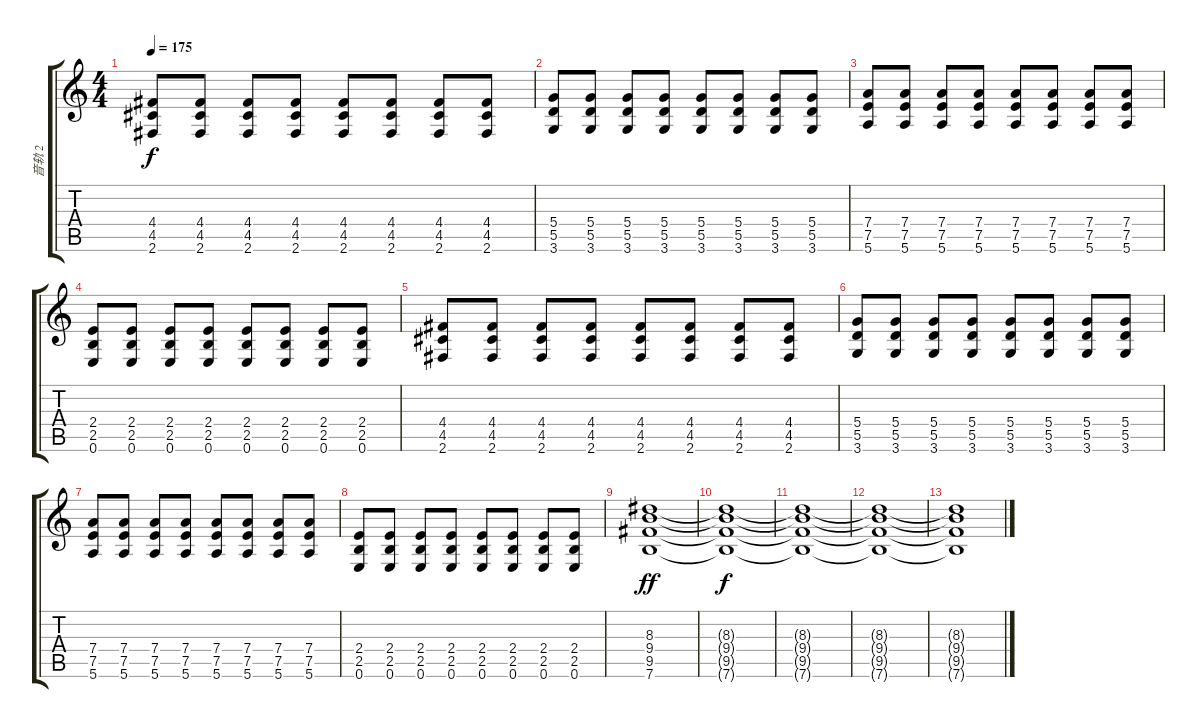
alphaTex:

\track ("音轨 2" "音轨 2") {instrument overdrivenguitar}
\staff {score tabs}
\tuning (E4 B3 G3 D3 A2 E2) {hide}
\ts (4 4)
\tempo 175
\clef g2
\ks c
(4.4 4.5 2.6).8{dy f} (4.4 4.5 2.6).8 (4.4 4.5 2.6).8 (4.4 4.5 2.6).8 (4.4 4.5 2.6).8 (4.4 4.5 2.6).8 (4.4 4.5 2.6).8 (4.4 4.5 2.6).8 |
(5.4 5.5 3.6).8 (5.4 5.5 3.6).8 (5.4 5.5 3.6).8 (5.4 5.5 3.6).8 (5.4 5.5 3.6).8 (5.4 5.5 3.6).8 (5.4 5.5 3.6).8 (5.4 5.5 3.6).8 |
(7.4 7.5 5.6).8 (7.4 7.5 5.6).8 (7.4 7.5 5.6).8 (7.4 7.5 5.6).8 (7.4 7.5 5.6).8 (7.4 7.5 5.6).8 (7.4 7.5 5.6).8 (7.4 7.5 5.6).8 |
(2.4 2.5 0.6).8 (2.4 2.5 0.6).8 (2.4 2.5 0.6).8 (2.4 2.5 0.6).8 (2.4 2.5 0.6).8 (2.4 2.5 0.6).8 (2.4 2.5 0.6).8 (2.4 2.5 0.6).8 |
(4.4 4.5 2.6).8 (4.4 4.5 2.6).8 (4.4 4.5 2.6).8 (4.4 4.5 2.6).8 (4.4 4.5 2.6).8 (4.4 4.5 2.6).8 (4.4 4.5 2.6).8 (4.4 4.5 2.6).8 |
(5.4 5.5 3.6).8 (5.4 5.5 3.6).8 (5.4 5.5 3.6).8 (5.4 5.5 3.6).8 (5.4 5.5 3.6).8 (5.4 5.5 3.6).8 (5.4 5.5 3.6).8 (5.4 5.5 3.6).8 |
(7.4 7.5 5.6).8 (7.4 7.5 5.6).8 (7.4 7.5 5.6).8 (7.4 7.5 5.6).8 (7.4 7.5 5.6).8 (7.4 7.5 5.6).8 (7.4 7.5 5.6).8 (7.4 7.5 5.6).8 |
(2.4 2.5 0.6).8 (2.4 2.5 0.6).8 (2.4 2.5 0.6).8 (2.4 2.5 0.6).8 (2.4 2.5 0.6).8 (2.4 2.5 0.6).8 (2.4 2.5 0.6).8 (2.4 2.5 0.6).8 |
(8.3 9.4 9.5 7.6).1{dy ff} |
(8.3{t} 9.4{t} 9.5{t} 7.6{t}).1{dy f} |
(8.3{t} 9.4{t} 9.5{t} 7.6{t}).1 |
(8.3{t} 9.4{t} 9.5{t} 7.6{t}).1 |
(8.3{t} 9.4{t} 9.5{t} 7.6{t}).1
